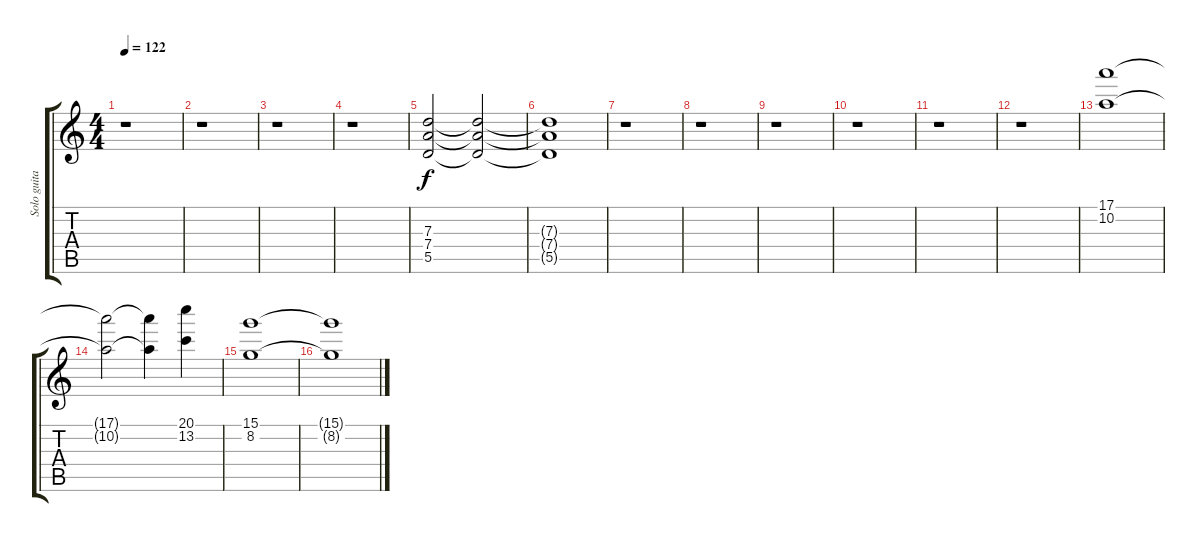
\track ("Solo guitar 2" "Solo guita") {instrument overdrivenguitar}
\staff {score tabs}
\tuning (E4 B3 G3 D3 A2 E2) {hide}
\ts (4 4)
\tempo 122
\clef g2
\ks c
r.1{dy f} |
r.1 |
r.1 |
r.1 |
(7.3 7.4 5.5).2{volume 13 balance 16 instrument distortionguitar} (7.3{t} 7.4{t} 5.5{t}).2{volume 0} |
(7.3{t} 7.4{t} 5.5{t}).1 |
r.1 |
r.1 |
r.1 |
r.1 |
r.1 |
r.1 |
(17.1 10.2).1{volume 13 balance 16 instrument synthstrings2} |
(17.1{t} 10.2{t}).2 (17.1{t} 10.2{t}).4 (20.1 13.2).4 |
(15.1 8.2).1 |
(15.1{t} 8.2{t}).1
